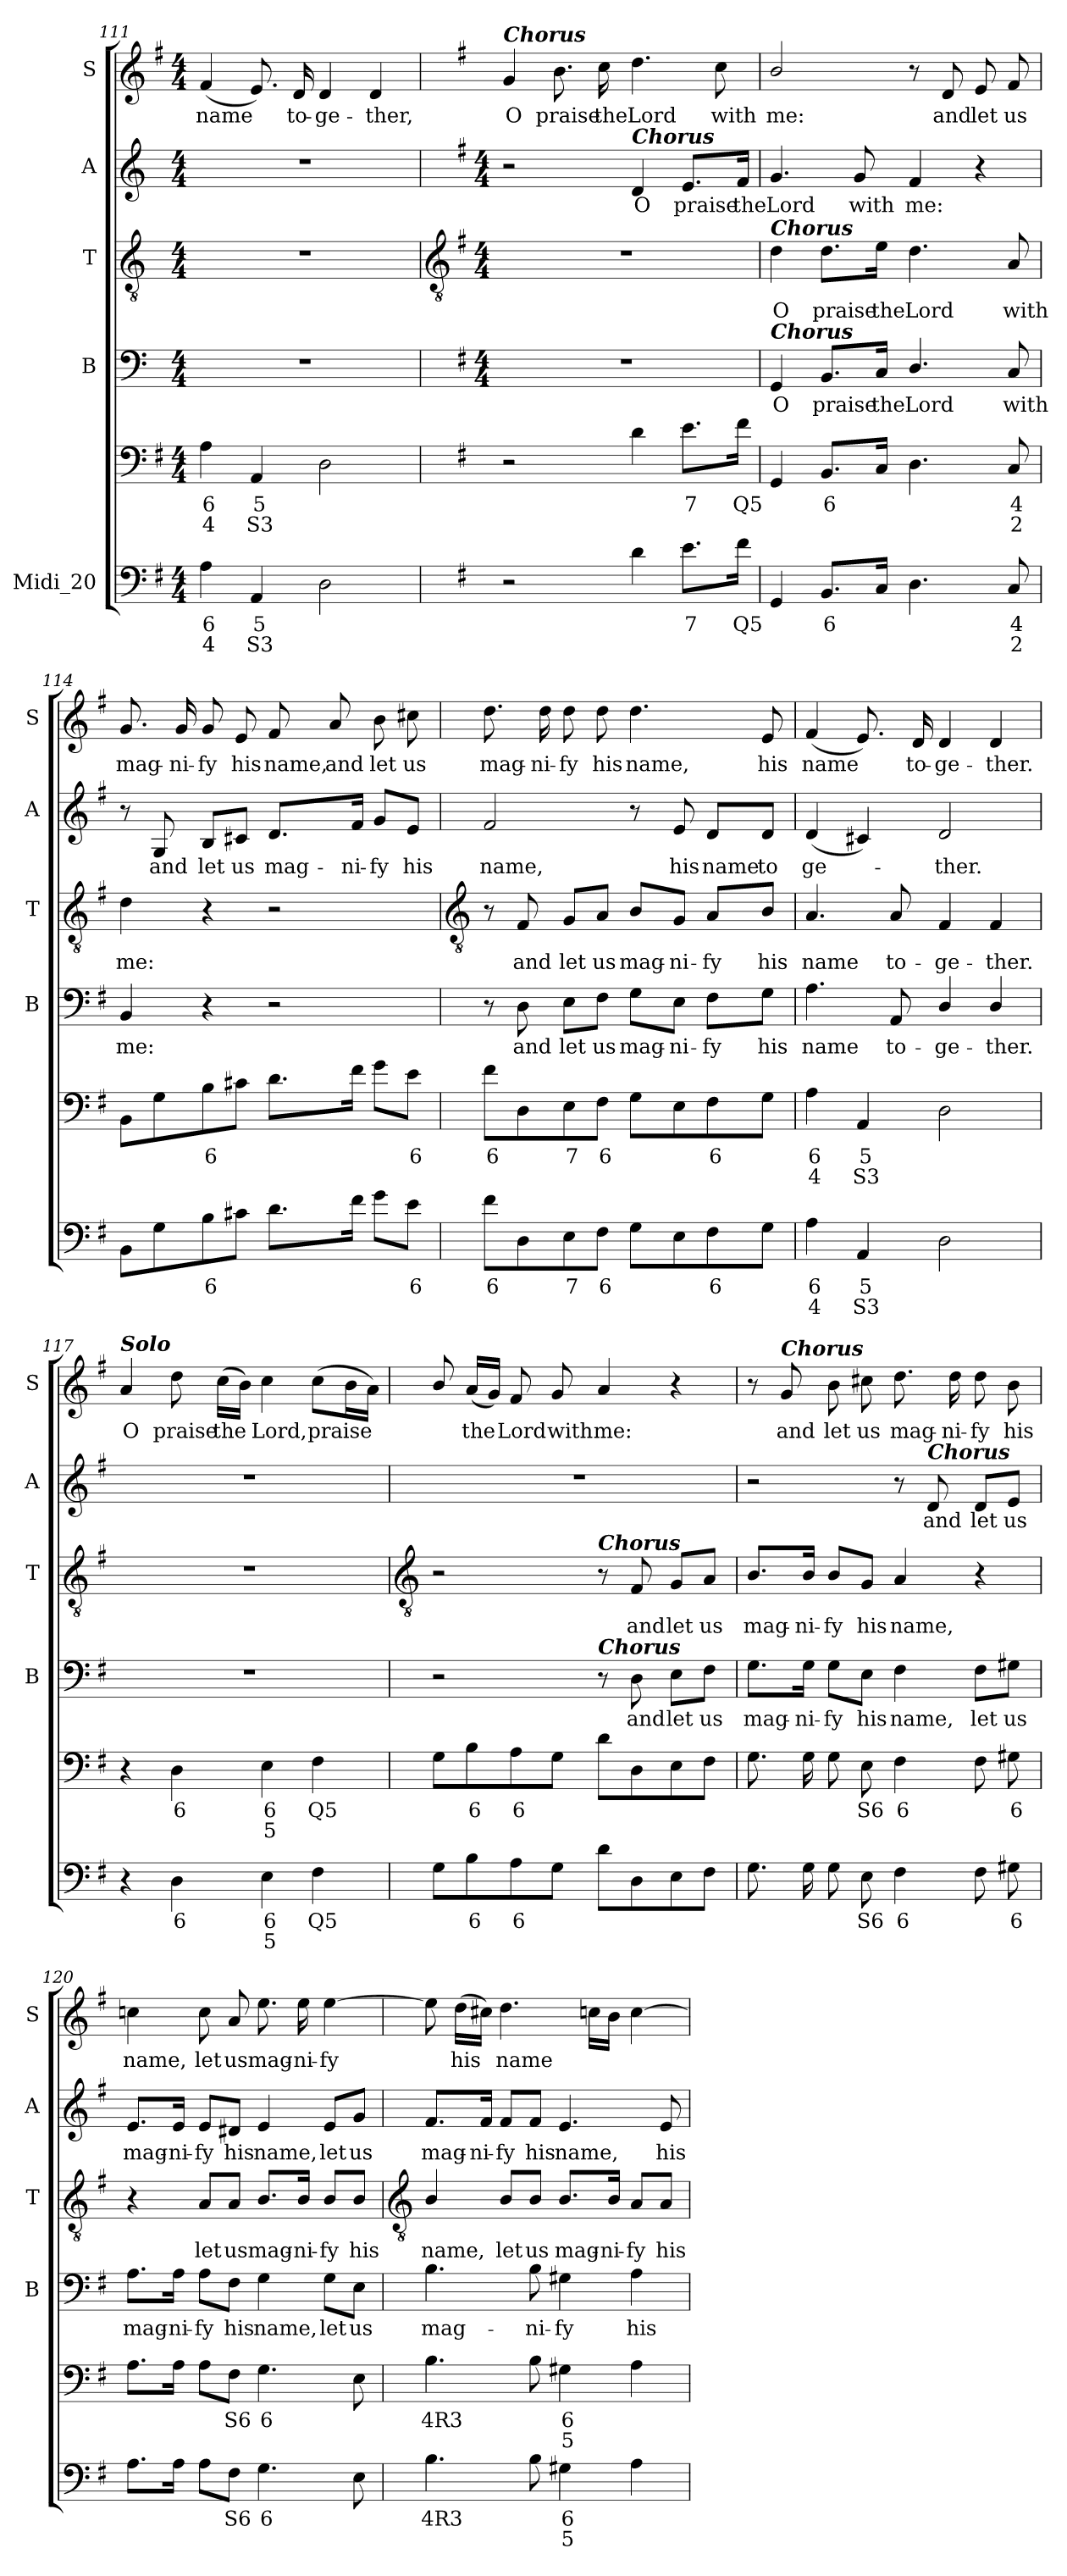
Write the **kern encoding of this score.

**kern	**text	**text	**kern	**text	**text	**dynam	**kern	**text	**kern	**text	**kern	**text	**kern	**text
*part5	*part5	*part5	*part5	*part5	*part5	*part5	*part4	*part4	*part3	*part3	*part2	*part2	*part1	*part1
*staff6	*staff6	*staff6	*staff5	*staff5	*staff5	*staff5/6	*staff4	*staff4	*staff3	*staff3	*staff2	*staff2	*staff1	*staff1
*I"Midi_20	*	*	*	*	*	*	*I"B	*	*I"T	*	*I"A	*	*I"S	*
*	*	*	*	*	*	*	*I'B	*	*I'T	*	*I'A	*	*I'S	*
*clefF4	*	*	*clefF4	*	*	*	*clefF4	*	*clefGv2	*	*clefG2	*	*clefG2	*
*k[f#]	*	*	*k[f#]	*	*	*	*k[]	*	*k[]	*	*k[]	*	*k[f#]	*
*G:	*	*	*G:	*	*	*	*C:	*	*C:	*	*C:	*	*G:	*
*M4/4	*	*	*M4/4	*	*	*	*M4/4	*	*M4/4	*	*M4/4	*	*M4/4	*
=111	=111	=111	=111	=111	=111	=111	=111	=111	=111	=111	=111	=111	=111	=111
!	!LO:LY:b	!LO:LY:b	!	!LO:LY:b	!LO:LY:b	!	!	!	!	!	!	!	!	!LO:LY:b
4A	6	4	4A	6	4	.	1r	.	1r	.	1r	.	(<4f#	name
!	!LO:LY:b	!LO:LY:b	!	!LO:LY:b	!LO:LY:b	!	!	!	!	!	!	!	!	!
4AA	5	S3	4AA	5	S3	.	.	.	.	.	.	.	8.e)	.
!	!	!	!	!	!	!	!	!	!	!	!	!	!	!LO:LY:b
.	.	.	.	.	.	.	.	.	.	.	.	.	16d	to-
!	!	!	!	!	!	!	!	!	!	!	!	!	!	!LO:LY:b
2D	.	.	2D	.	.	.	.	.	.	.	.	.	4d	-ge-
!	!	!	!	!	!	!	!	!	!	!	!	!	!	!LO:LY:b
.	.	.	.	.	.	.	.	.	.	.	.	.	4d	-ther,
!!LO:LB:g=z
=112	=112	=112	=112	=112	=112	=112	=112	=112	=112	=112	=112	=112	=112	=112
*	*	*	*	*	*	*	*	*	*clefGv2	*	*	*	*	*
*	*	*	*	*	*	*	*k[f#]	*	*k[f#]	*	*k[f#]	*	*	*
*	*	*	*	*	*	*	*G:	*	*G:	*	*G:	*	*	*
*	*	*	*	*	*	*	*M4/4	*	*M4/4	*	*M4/4	*	*	*
!	!	!	!	!	!	!	!	!	!	!	!	!	!LO:TX:a:Bi:t=Chorus	!
!	!	!	!	!	!	!	!	!	!	!	!	!	!	!LO:LY:b
2r	.	.	2r	.	.	.	1r	.	1r	.	2r	.	4g	O
!	!	!	!	!	!	!	!	!	!	!	!	!	!	!LO:LY:b
.	.	.	.	.	.	.	.	.	.	.	.	.	8.b	praise
!	!	!	!	!	!	!	!	!	!	!	!	!	!	!LO:LY:b
.	.	.	.	.	.	.	.	.	.	.	.	.	16cc	the
!	!	!	!	!	!	!	!	!	!	!	!LO:TX:a:Bi:t=Chorus	!	!	!
!	!	!	!	!	!	!LO:DY:b=2	!	!	!	!	!	!LO:LY:b	!	!LO:LY:b
!	!	!	!	!	!	!LO:DY:n=1:b	!	!	!	!	!	!	!	!
4d	.	.	4d	.	.	mf mf	.	.	.	.	4d	O	4.dd	Lord
!	!LO:LY:b	!	!	!LO:LY:b	!	!	!	!	!	!	!	!LO:LY:b	!	!
8.eL	7	.	8.eL	7	.	.	.	.	.	.	8.e/L	praise	.	.
!	!	!	!	!	!	!	!	!	!	!	!	!	!	!LO:LY:b
.	.	.	.	.	.	.	.	.	.	.	.	.	8cc	with
!	!LO:LY:b	!	!	!LO:LY:b	!	!	!	!	!	!	!	!LO:LY:b	!	!
16f#J	Q5	.	16f#J	Q5	.	.	.	.	.	.	16f#/Jk	the	.	.
=113	=113	=113	=113	=113	=113	=113	=113	=113	=113	=113	=113	=113	=113	=113
!	!	!	!	!	!	!	!	!	!LO:TX:a:Bi:t=Chorus	!	!	!	!	!
!	!	!	!	!	!	!	!LO:TX:a:Bi:t=Chorus	!	!	!	!	!	!	!
!	!	!	!	!	!	!	!	!LO:LY:b	!	!LO:LY:b	!	!LO:LY:b	!	!LO:LY:b
4GG	.	.	4GG	.	.	.	4GG	O	4d	O	4.g	Lord	2b/	me:
!	!LO:LY:b	!	!	!LO:LY:b	!	!	!	!LO:LY:b	!	!LO:LY:b	!	!	!	!
8.BBL	6	.	8.BBL	6	.	.	8.BB/L	praise	8.d\L	praise	.	.	.	.
!	!	!	!	!	!	!	!	!	!	!	!	!LO:LY:b	!	!
.	.	.	.	.	.	.	.	.	.	.	8g	with	.	.
!	!	!	!	!	!	!	!	!LO:LY:b	!	!LO:LY:b	!	!	!	!
16CJ	.	.	16CJ	.	.	.	16C/Jk	the	16e\Jk	the	.	.	.	.
!	!	!	!	!	!	!	!	!LO:LY:b	!	!LO:LY:b	!	!LO:LY:b	!	!
4.D	.	.	4.D	.	.	.	4.D/	Lord	4.d	Lord	4f#	me:	8r	.
!	!	!	!	!	!	!	!	!	!	!	!	!	!	!LO:LY:b
.	.	.	.	.	.	.	.	.	.	.	.	.	8d	and
!	!	!	!	!	!	!	!	!	!	!	!	!	!	!LO:LY:b
.	.	.	.	.	.	.	.	.	.	.	4r	.	8e	let
!	!LO:LY:b	!LO:LY:b	!	!LO:LY:b	!LO:LY:b	!	!	!LO:LY:b	!	!LO:LY:b	!	!	!	!LO:LY:b
8C	4	2	8C	4	2	.	8C	with	8A	with	.	.	8f#	us
=114	=114	=114	=114	=114	=114	=114	=114	=114	=114	=114	=114	=114	=114	=114
!	!	!	!	!	!	!	!	!LO:LY:b	!	!LO:LY:b	!	!	!	!LO:LY:b
8BBL	.	.	8BBL	.	.	.	4BB	me:	4d	me:	8r	.	8.g	mag-
!	!	!	!	!	!	!	!	!	!	!	!	!LO:LY:b	!	!
8G	.	.	8G	.	.	.	.	.	.	.	8G	and	.	.
!	!	!	!	!	!	!	!	!	!	!	!	!	!	!LO:LY:b
.	.	.	.	.	.	.	.	.	.	.	.	.	16g	-ni-
!	!LO:LY:b	!	!	!LO:LY:b	!	!	!	!	!	!	!	!LO:LY:b	!	!LO:LY:b
8B	6	.	8B	6	.	.	4r	.	4r	.	8B/L	let	8g	-fy
!	!	!	!	!	!	!	!	!	!	!	!	!LO:LY:b	!	!LO:LY:b
8c#XJ	.	.	8c#XJ	.	.	.	.	.	.	.	8c#X/J	us	8e	his
!	!	!	!	!	!	!	!	!	!	!	!	!LO:LY:b	!	!LO:LY:b
8.dL	.	.	8.dL	.	.	.	2r	.	2r	.	8.d/L	mag-	8f#	name,
!	!	!	!	!	!	!	!	!	!	!	!	!	!	!LO:LY:b
.	.	.	.	.	.	.	.	.	.	.	.	.	8a	and
!	!	!	!	!	!	!	!	!	!	!	!	!LO:LY:b	!	!
16f#J	.	.	16f#J	.	.	.	.	.	.	.	16f#/Jk	-ni-	.	.
!	!	!	!	!	!	!	!	!	!	!	!	!LO:LY:b	!	!LO:LY:b
8gL	.	.	8gL	.	.	.	.	.	.	.	8g/L	-fy	8b	let
!	!LO:LY:b	!	!	!LO:LY:b	!	!	!	!	!	!	!	!LO:LY:b	!	!LO:LY:b
8eJ	6	.	8eJ	6	.	.	.	.	.	.	8e/J	his	8cc#X	us
!!LO:LB:g=z
=115	=115	=115	=115	=115	=115	=115	=115	=115	=115	=115	=115	=115	=115	=115
*	*	*	*	*	*	*	*	*	*clefGv2	*	*	*	*	*
!	!LO:LY:b	!	!	!LO:LY:b	!	!	!	!	!	!	!	!LO:LY:b	!	!LO:LY:b
8f#L	6	.	8f#L	6	.	.	8r	.	8r	.	2f#	name,	8.dd	mag-
!	!	!	!	!	!	!	!	!LO:LY:b	!	!LO:LY:b	!	!	!	!
8D	.	.	8D	.	.	.	8D	and	8F#	and	.	.	.	.
!	!	!	!	!	!	!	!	!	!	!	!	!	!	!LO:LY:b
.	.	.	.	.	.	.	.	.	.	.	.	.	16dd	-ni-
!	!LO:LY:b	!	!	!LO:LY:b	!	!	!	!LO:LY:b	!	!LO:LY:b	!	!	!	!LO:LY:b
8E	7	.	8E	7	.	.	8E\L	let	8G/L	let	.	.	8dd	-fy
!	!LO:LY:b	!	!	!LO:LY:b	!	!	!	!LO:LY:b	!	!LO:LY:b	!	!	!	!LO:LY:b
8F#J	6	.	8F#J	6	.	.	8F#\J	us	8A/J	us	.	.	8dd	his
!	!	!	!	!	!	!	!	!LO:LY:b	!	!LO:LY:b	!	!	!	!LO:LY:b
8GL	.	.	8GL	.	.	.	8G\L	mag-	8B/L	mag-	8r	.	4.dd	name,
!	!	!	!	!	!	!	!	!LO:LY:b	!	!LO:LY:b	!	!LO:LY:b	!	!
8E	.	.	8E	.	.	.	8E\J	-ni-	8G/J	-ni-	8e	his	.	.
!	!LO:LY:b	!	!	!LO:LY:b	!	!	!	!LO:LY:b	!	!LO:LY:b	!	!LO:LY:b	!	!
8F#	6	.	8F#	6	.	.	8F#\L	-fy	8A/L	-fy	8d/L	name	.	.
!	!	!	!	!	!	!	!	!LO:LY:b	!	!LO:LY:b	!	!LO:LY:b	!	!LO:LY:b
8GJ	.	.	8GJ	.	.	.	8G\J	his	8B/J	his	8d/J	to	8e	his
=116	=116	=116	=116	=116	=116	=116	=116	=116	=116	=116	=116	=116	=116	=116
!	!LO:LY:b	!LO:LY:b	!	!LO:LY:b	!LO:LY:b	!	!	!LO:LY:b	!	!LO:LY:b	!	!LO:LY:b	!	!LO:LY:b
4A	6	4	4A	6	4	.	4.A	name	4.A	name	(<4d	ge-	(<4f#	name
!	!LO:LY:b	!LO:LY:b	!	!LO:LY:b	!LO:LY:b	!	!	!	!	!	!	!	!	!
4AA	5	S3	4AA	5	S3	.	.	.	.	.	4c#X)	.	8.e)	.
!	!	!	!	!	!	!	!	!LO:LY:b	!	!LO:LY:b	!	!	!	!
.	.	.	.	.	.	.	8AA	to-	8A	to-	.	.	.	.
!	!	!	!	!	!	!	!	!	!	!	!	!	!	!LO:LY:b
.	.	.	.	.	.	.	.	.	.	.	.	.	16d	to-
!	!	!	!	!	!	!	!	!LO:LY:b	!	!LO:LY:b	!	!LO:LY:b	!	!LO:LY:b
2D	.	.	2D	.	.	.	4D/	-ge-	4F#	-ge-	2d	ther.	4d	-ge-
!	!	!	!	!	!	!	!	!LO:LY:b	!	!LO:LY:b	!	!	!	!LO:LY:b
.	.	.	.	.	.	.	4D/	-ther.	4F#	-ther.	.	.	4d	-ther.
=117	=117	=117	=117	=117	=117	=117	=117	=117	=117	=117	=117	=117	=117	=117
!	!	!	!	!	!	!	!	!	!	!	!	!	!LO:TX:a:Bi:t=Solo	!
!	!	!	!	!	!	!	!	!	!	!	!	!	!	!LO:LY:b
4r	.	.	4r	.	.	.	1r	.	1r	.	1r	.	4a	O
!	!LO:LY:b	!	!	!LO:LY:b	!	!LO:DY:b=2	!	!	!	!	!	!	!	!LO:LY:b
!	!	!	!	!	!	!LO:DY:n=1:b	!	!	!	!	!	!	!	!
4D	6	.	4D	6	.	mp mp	.	.	.	.	.	.	8dd	praise
!	!	!	!	!	!	!	!	!	!	!	!	!	!	!LO:LY:b
.	.	.	.	.	.	.	.	.	.	.	.	.	(>16ccLL	the
.	.	.	.	.	.	.	.	.	.	.	.	.	16bJJ)	.
!	!LO:LY:b	!LO:LY:b	!	!LO:LY:b	!LO:LY:b	!	!	!	!	!	!	!	!	!LO:LY:b
4E	6	5	4E	6	5	.	.	.	.	.	.	.	4cc	Lord,
!	!LO:LY:b	!	!	!LO:LY:b	!	!	!	!	!	!	!	!	!	!LO:LY:b
4F#	Q5	.	4F#	Q5	.	.	.	.	.	.	.	.	(>8ccL	praise
.	.	.	.	.	.	.	.	.	.	.	.	.	16bL	.
.	.	.	.	.	.	.	.	.	.	.	.	.	16aJJ)	.
!!LO:LB:g=z
=118	=118	=118	=118	=118	=118	=118	=118	=118	=118	=118	=118	=118	=118	=118
*	*	*	*	*	*	*	*	*	*clefGv2	*	*	*	*	*
8GL	.	.	8GL	.	.	.	2r	.	2r	.	1r	.	8b/	.
!	!LO:LY:b	!	!	!LO:LY:b	!	!	!	!	!	!	!	!	!	!LO:LY:b
8B	6	.	8B	6	.	.	.	.	.	.	.	.	(<16aLL	the
.	.	.	.	.	.	.	.	.	.	.	.	.	16gJJ)	.
!	!LO:LY:b	!	!	!LO:LY:b	!	!	!	!	!	!	!	!	!	!LO:LY:b
8A	6	.	8A	6	.	.	.	.	.	.	.	.	8f#	Lord
!	!	!	!	!	!	!	!	!	!	!	!	!	!	!LO:LY:b
8GJ	.	.	8GJ	.	.	.	.	.	.	.	.	.	8g	with
!	!	!	!	!	!	!	!	!	!LO:TX:a:Bi:t=Chorus	!	!	!	!	!
!	!	!	!	!	!	!	!LO:TX:a:Bi:t=Chorus	!	!	!	!	!	!	!
!	!	!	!	!	!	!	!	!	!	!	!	!	!	!LO:LY:b
8dL	.	.	8dL	.	.	.	8r	.	8r	.	.	.	4a	me:
!	!	!	!	!	!	!LO:DY:b=2	!	!LO:LY:b	!	!LO:LY:b	!	!	!	!
!	!	!	!	!	!	!LO:DY:n=1:b	!	!	!	!	!	!	!	!
8D	.	.	8D	.	.	mf mf	8D	and	8F#	and	.	.	.	.
!	!	!	!	!	!	!	!	!LO:LY:b	!	!LO:LY:b	!	!	!	!
8E	.	.	8E	.	.	.	8E\L	let	8G/L	let	.	.	4r	.
!	!	!	!	!	!	!	!	!LO:LY:b	!	!LO:LY:b	!	!	!	!
8F#J	.	.	8F#J	.	.	.	8F#\J	us	8A/J	us	.	.	.	.
=119	=119	=119	=119	=119	=119	=119	=119	=119	=119	=119	=119	=119	=119	=119
!	!	!	!	!	!	!	!	!LO:LY:b	!	!LO:LY:b	!	!	!	!
8.GL	.	.	8.GL	.	.	.	8.G\L	mag-	8.B/L	mag-	2r	.	8r	.
!	!	!	!	!	!	!	!	!	!	!	!	!	!LO:TX:a:Bi:t=Chorus	!
!	!	!	!	!	!	!	!	!	!	!	!	!	!	!LO:LY:b
.	.	.	.	.	.	.	.	.	.	.	.	.	8g	and
!	!	!	!	!	!	!	!	!LO:LY:b	!	!LO:LY:b	!	!	!	!
16GL	.	.	16GL	.	.	.	16G\Jk	-ni-	16B/Jk	-ni-	.	.	.	.
!	!	!	!	!	!	!	!	!LO:LY:b	!	!LO:LY:b	!	!	!	!LO:LY:b
8G	.	.	8G	.	.	.	8G\L	-fy	8B/L	-fy	.	.	8b	let
!	!LO:LY:b	!	!	!LO:LY:b	!	!	!	!LO:LY:b	!	!LO:LY:b	!	!	!	!LO:LY:b
8EJ	S6	.	8EJ	S6	.	.	8E\J	his	8G/J	his	.	.	8cc#X	us
!	!LO:LY:b	!	!	!LO:LY:b	!	!	!	!LO:LY:b	!	!LO:LY:b	!	!	!	!LO:LY:b
4F#	6	.	4F#	6	.	.	4F#	name,	4A	name,	8r	.	8.dd	mag-
!	!	!	!	!	!	!	!	!	!	!	!LO:TX:a:Bi:t=Chorus	!	!	!
!	!	!	!	!	!	!	!	!	!	!	!	!LO:LY:b	!	!
.	.	.	.	.	.	.	.	.	.	.	8d	and	.	.
!	!	!	!	!	!	!	!	!	!	!	!	!	!	!LO:LY:b
.	.	.	.	.	.	.	.	.	.	.	.	.	16dd	-ni-
!	!	!	!	!	!	!	!	!LO:LY:b	!	!	!	!LO:LY:b	!	!LO:LY:b
8F#L	.	.	8F#L	.	.	.	8F#\L	let	4r	.	8d/L	let	8dd	-fy
!	!LO:LY:b	!	!	!LO:LY:b	!	!	!	!LO:LY:b	!	!	!	!LO:LY:b	!	!LO:LY:b
8G#XJ	6	.	8G#XJ	6	.	.	8G#X\J	us	.	.	8e/J	us	8b	his
=120	=120	=120	=120	=120	=120	=120	=120	=120	=120	=120	=120	=120	=120	=120
!	!	!	!	!	!	!	!	!LO:LY:b	!	!	!	!LO:LY:b	!	!LO:LY:b
8.AL	.	.	8.AL	.	.	.	8.A\L	mag-	4r	.	8.e/L	mag-	4ccn	name,
!	!	!	!	!	!	!	!	!LO:LY:b	!	!	!	!LO:LY:b	!	!
16AJ	.	.	16AJ	.	.	.	16A\Jk	-ni-	.	.	16e/Jk	-ni-	.	.
!	!	!	!	!	!	!	!	!LO:LY:b	!	!LO:LY:b	!	!LO:LY:b	!	!LO:LY:b
8AL	.	.	8AL	.	.	.	8A\L	-fy	8A/L	let	8e/L	-fy	8cc	let
!	!LO:LY:b	!	!	!LO:LY:b	!	!	!	!LO:LY:b	!	!LO:LY:b	!	!LO:LY:b	!	!LO:LY:b
8F#J	S6	.	8F#J	S6	.	.	8F#\J	his	8A/J	us	8d#X/J	his	8a	us
!	!LO:LY:b	!	!	!LO:LY:b	!	!	!	!LO:LY:b	!	!LO:LY:b	!	!LO:LY:b	!	!LO:LY:b
4.G	6	.	4.G	6	.	.	4G	name,	8.B/L	mag-	4e	name,	8.ee	mag-
!	!	!	!	!	!	!	!	!	!	!LO:LY:b	!	!	!	!LO:LY:b
.	.	.	.	.	.	.	.	.	16B/Jk	-ni-	.	.	16ee	-ni-
!	!	!	!	!	!	!	!	!LO:LY:b	!	!LO:LY:b	!	!LO:LY:b	!	!LO:LY:b
.	.	.	.	.	.	.	8G\L	let	8B/L	-fy	8e/L	let	[4ee	-fy
!	!	!	!	!	!	!	!	!LO:LY:b	!	!LO:LY:b	!	!LO:LY:b	!	!
8E	.	.	8E	.	.	.	8E\J	us	8B/J	his	8g/J	us	.	.
!!LO:LB:g=z
=121	=121	=121	=121	=121	=121	=121	=121	=121	=121	=121	=121	=121	=121	=121
*	*	*	*	*	*	*	*	*	*clefGv2	*	*	*	*	*
!	!LO:LY:b	!	!	!LO:LY:b	!	!	!	!LO:LY:b	!	!LO:LY:b	!	!LO:LY:b	!	!
4.B	4R3	.	4.B	4R3	.	.	4.B	mag-	4B/	name,	8.f#/L	mag-	8ee]	.
!	!	!	!	!	!	!	!	!	!	!	!	!	!	!LO:LY:b
.	.	.	.	.	.	.	.	.	.	.	.	.	(>16ddLL	his
!	!	!	!	!	!	!	!	!	!	!	!	!LO:LY:b	!	!
.	.	.	.	.	.	.	.	.	.	.	16f#/Jk	-ni-	16cc#XJJ)	.
!	!	!	!	!	!	!	!	!	!	!LO:LY:b	!	!LO:LY:b	!	!LO:LY:b
.	.	.	.	.	.	.	.	.	8B/L	let	8f#/L	-fy	4.dd	name
!	!	!	!	!	!	!	!	!LO:LY:b	!	!LO:LY:b	!	!LO:LY:b	!	!
8B	.	.	8B	.	.	.	8B	-ni-	8B/J	us	8f#/J	his	.	.
!	!LO:LY:b	!LO:LY:b	!	!LO:LY:b	!LO:LY:b	!	!	!LO:LY:b	!	!LO:LY:b	!	!LO:LY:b	!	!
4G#X	6	5	4G#X	6	5	.	4G#X	-fy	8.B/L	mag-	4.e	name,	.	.
.	.	.	.	.	.	.	.	.	.	.	.	.	16ccnLL	.
!	!	!	!	!	!	!	!	!	!	!LO:LY:b	!	!	!	!
.	.	.	.	.	.	.	.	.	16B/Jk	-ni-	.	.	16bJJ	.
!	!	!	!	!	!	!	!	!LO:LY:b	!	!LO:LY:b	!	!	!	!
4A	.	.	4A	.	.	.	4A	his	8A/L	-fy	.	.	[4cc	.
!	!	!	!	!	!	!	!	!	!	!LO:LY:b	!	!LO:LY:b	!	!
.	.	.	.	.	.	.	.	.	8A/J	his	8e	his	.	.
=	=	=	=	=	=	=	=	=	=	=	=	=	=	=
*-	*-	*-	*-	*-	*-	*-	*-	*-	*-	*-	*-	*-	*-	*-
